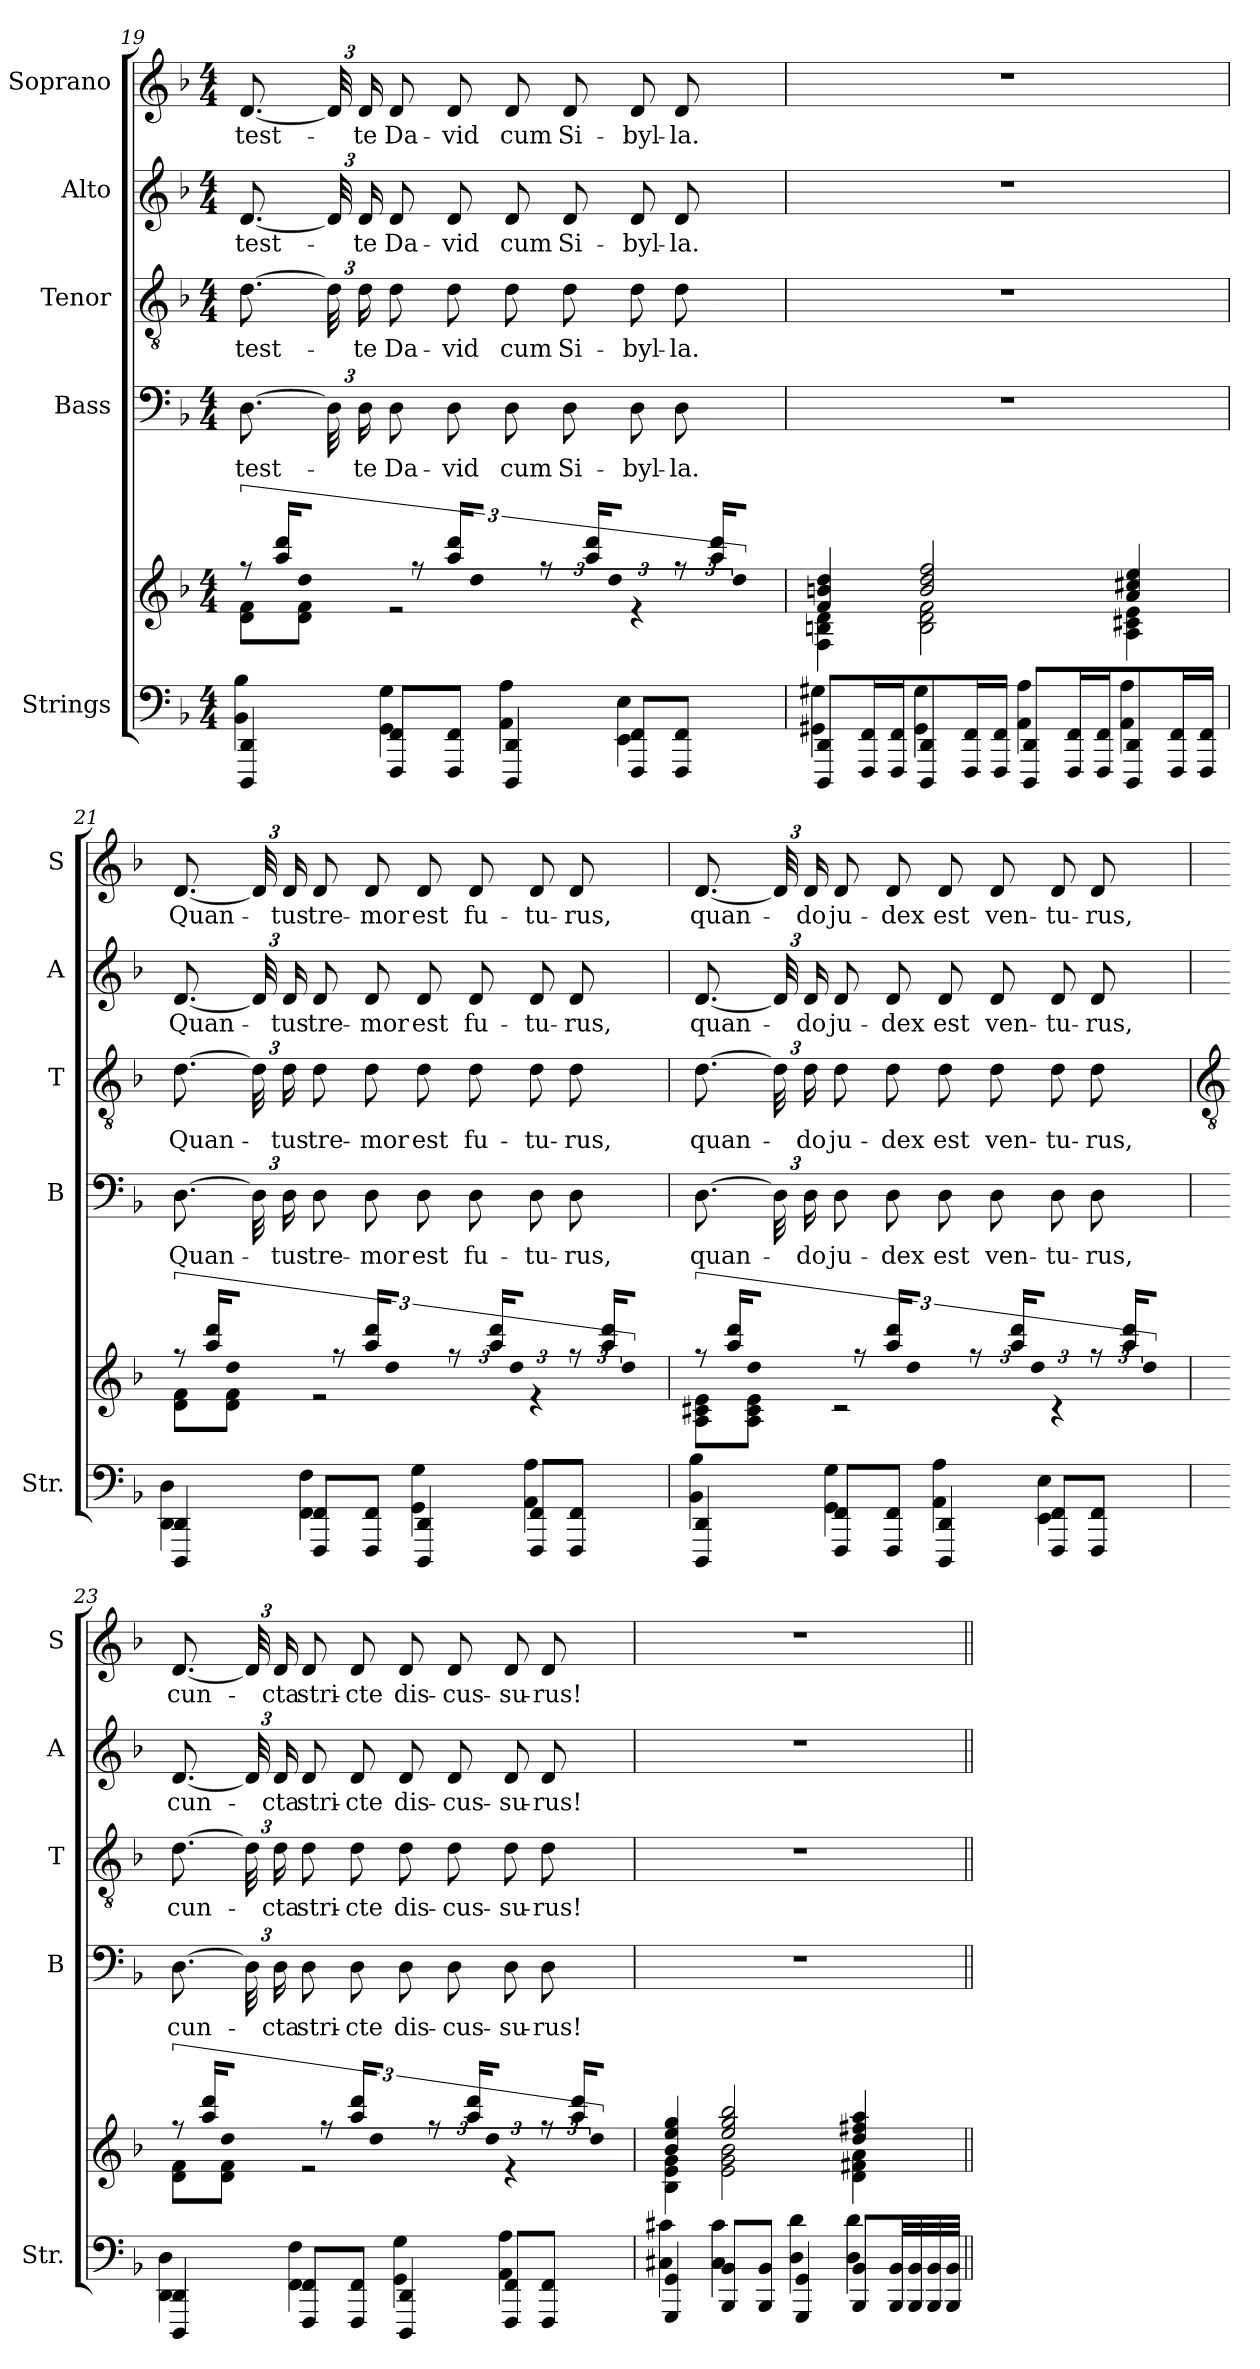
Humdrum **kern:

**kern	**kern	**kern	**text	**kern	**text	**kern	**text	**kern	**text
*part5	*part5	*part4	*part4	*part3	*part3	*part2	*part2	*part1	*part1
*staff6	*staff5	*staff4	*staff4	*staff3	*staff3	*staff2	*staff2	*staff1	*staff1
*I"Strings	*	*I"Bass	*	*I"Tenor	*	*I"Alto	*	*I"Soprano	*
*I'Str.	*	*I'B	*	*I'T	*	*I'A	*	*I'S	*
*clefF4	*clefG2	*clefF4	*	*clefGv2	*	*clefG2	*	*clefG2	*
*k[b-]	*k[b-]	*k[b-]	*	*k[b-]	*	*k[b-]	*	*k[b-]	*
*F:	*F:	*F:	*	*F:	*	*F:	*	*F:	*
*M4/4	*M4/4	*M4/4	*	*M4/4	*	*M4/4	*	*M4/4	*
=19	=19	=19	=19	=19	=19	=19	=19	=19	=19
*^	*^	*	*	*	*	*	*	*	*
!	!	!	!	!	!LO:LY:b	!	!LO:LY:b	!	!LO:LY:b	!	!LO:LY:b
4DDD/ 4DD/	4BB-\ 4B-\	12r	8d\ 8f\L	[8.D\L	test-	[8.d\L	test-	[8.d/L	test-	[8.d/L	test-
.	.	24aa/ 24ddd/KL	.	.	.	.	.	.	.	.	.
.	.	8dd/J	8d\ 8f\J	.	.	.	.	.	.	.	.
.	.	.	.	48D\LL]	.	48d\LL]	.	48d/LL]	.	48d/LL]	.
!	!	!	!	!	!LO:LY:b	!	!LO:LY:b	!	!LO:LY:b	!	!LO:LY:b
.	.	.	.	24D\JJ	-te	24d\JJ	-te	24d/JJ	-te	24d/JJ	-te
!	!	!	!	!	!LO:LY:b	!	!LO:LY:b	!	!LO:LY:b	!	!LO:LY:b
8FFF/ 8FF/L	4GG\ 4G\	12r	2r	8D\L	Da-	8d\L	Da-	8d/L	Da-	8d/L	Da-
.	.	24aa/ 24ddd/KL	.	.	.	.	.	.	.	.	.
!	!	!	!	!	!LO:LY:b	!	!LO:LY:b	!	!LO:LY:b	!	!LO:LY:b
8FFF/ 8FF/J	.	8dd/J	.	8D\J	-vid	8d\J	-vid	8d/J	-vid	8d/J	-vid
!	!	!	!	!	!LO:LY:b	!	!LO:LY:b	!	!LO:LY:b	!	!LO:LY:b
4DDD/ 4DD/	4AA\ 4A\	12r	.	8D\L	cum	8d\L	cum	8d/L	cum	8d/L	cum
.	.	24aa/ 24ddd/KL	.	.	.	.	.	.	.	.	.
!	!	!	!	!	!LO:LY:b	!	!LO:LY:b	!	!LO:LY:b	!	!LO:LY:b
.	.	8dd/J	.	8D\	Si-	8d\	Si-	8d/	Si-	8d/	Si-
!	!	!	!	!	!LO:LY:b	!	!LO:LY:b	!	!LO:LY:b	!	!LO:LY:b
8FFF/ 8FF/L	4EE\ 4E\	12r	4r	8D\	-byl-	8d\	-byl-	8d/	-byl-	8d/	-byl-
.	.	24aa/ 24ddd/KL	.	.	.	.	.	.	.	.	.
!	!	!	!	!	!LO:LY:b	!	!LO:LY:b	!	!LO:LY:b	!	!LO:LY:b
8FFF/ 8FF/J	.	8dd/J	.	8D\J	-la.	8d\J	-la.	8d/J	-la.	8d/J	-la.
!!LO:PB:g=z
=20	=20	=20	=20	=20	=20	=20	=20	=20	=20	=20	=20
8DDD/ 8DD/L	4GG#X\ 4G#X\	4f/ 4bn/ 4dd/	4F\ 4Bn\ 4d\	1r	.	1r	.	1r	.	1r	.
16FFF/ 16FF/L	.	.	.	.	.	.	.	.	.	.	.
16FFF/ 16FF/J	.	.	.	.	.	.	.	.	.	.	.
8DDD/ 8DD/	4GG#\ 4G#\	2b/ 2dd/ 2ff/	2B\ 2d\ 2f\	.	.	.	.	.	.	.	.
16FFF/ 16FF/L	.	.	.	.	.	.	.	.	.	.	.
16FFF/ 16FF/JJ	.	.	.	.	.	.	.	.	.	.	.
8DDD/ 8DD/L	4AA\ 4A\	.	.	.	.	.	.	.	.	.	.
16FFF/ 16FF/L	.	.	.	.	.	.	.	.	.	.	.
16FFF/ 16FF/J	.	.	.	.	.	.	.	.	.	.	.
8DDD/ 8DD/	4AA\ 4A\	4a/ 4cc#X/ 4ee/	4A\ 4c#X\ 4e\	.	.	.	.	.	.	.	.
16FFF/ 16FF/L	.	.	.	.	.	.	.	.	.	.	.
16FFF/ 16FF/JJ	.	.	.	.	.	.	.	.	.	.	.
=21	=21	=21	=21	=21	=21	=21	=21	=21	=21	=21	=21
!	!	!	!	!	!LO:LY:b	!	!LO:LY:b	!	!LO:LY:b	!	!LO:LY:b
4DDD/ 4DD/	4DD\ 4D\	12r	8d\ 8f\L	[8.D\L	Quan-	[8.d\L	Quan-	[8.d/L	Quan-	[8.d/L	Quan-
.	.	24aa/ 24ddd/KL	.	.	.	.	.	.	.	.	.
.	.	8dd/J	8d\ 8f\J	.	.	.	.	.	.	.	.
.	.	.	.	48D\LL]	.	48d\LL]	.	48d/LL]	.	48d/LL]	.
!	!	!	!	!	!LO:LY:b	!	!LO:LY:b	!	!LO:LY:b	!	!LO:LY:b
.	.	.	.	24D\JJ	-tus	24d\JJ	-tus	24d/JJ	-tus	24d/JJ	-tus
!	!	!	!	!	!LO:LY:b	!	!LO:LY:b	!	!LO:LY:b	!	!LO:LY:b
8FFF/ 8FF/L	4FF\ 4F\	12r	2r	8D\L	tre-	8d\L	tre-	8d/L	tre-	8d/L	tre-
.	.	24aa/ 24ddd/KL	.	.	.	.	.	.	.	.	.
!	!	!	!	!	!LO:LY:b	!	!LO:LY:b	!	!LO:LY:b	!	!LO:LY:b
8FFF/ 8FF/J	.	8dd/J	.	8D\J	-mor	8d\J	-mor	8d/J	-mor	8d/J	-mor
!	!	!	!	!	!LO:LY:b	!	!LO:LY:b	!	!LO:LY:b	!	!LO:LY:b
4DDD/ 4DD/	4GG\ 4G\	12r	.	8D\L	est	8d\L	est	8d/L	est	8d/L	est
.	.	24aa/ 24ddd/KL	.	.	.	.	.	.	.	.	.
!	!	!	!	!	!LO:LY:b	!	!LO:LY:b	!	!LO:LY:b	!	!LO:LY:b
.	.	8dd/J	.	8D\	fu-	8d\	fu-	8d/	fu-	8d/	fu-
!	!	!	!	!	!LO:LY:b	!	!LO:LY:b	!	!LO:LY:b	!	!LO:LY:b
8FFF/ 8FF/L	4AA\ 4A\	12r	4r	8D\	-tu-	8d\	-tu-	8d/	-tu-	8d/	-tu-
.	.	24aa/ 24ddd/KL	.	.	.	.	.	.	.	.	.
!	!	!	!	!	!LO:LY:b	!	!LO:LY:b	!	!LO:LY:b	!	!LO:LY:b
8FFF/ 8FF/J	.	8dd/J	.	8D\J	-rus,	8d\J	-rus,	8d/J	-rus,	8d/J	-rus,
!!LO:PB:g=z
=22	=22	=22	=22	=22	=22	=22	=22	=22	=22	=22	=22
!	!	!	!	!	!LO:LY:b	!	!LO:LY:b	!	!LO:LY:b	!	!LO:LY:b
4DDD/ 4DD/	4BB-\ 4B-\	12r	8A\ 8c#X\ 8e\L	[8.D\L	quan-	[8.d\L	quan-	[8.d/L	quan-	[8.d/L	quan-
.	.	24aa/ 24ddd/KL	.	.	.	.	.	.	.	.	.
.	.	8dd/J	8A\ 8c#\ 8e\J	.	.	.	.	.	.	.	.
.	.	.	.	48D\LL]	.	48d\LL]	.	48d/LL]	.	48d/LL]	.
!	!	!	!	!	!LO:LY:b	!	!LO:LY:b	!	!LO:LY:b	!	!LO:LY:b
.	.	.	.	24D\JJ	-do	24d\JJ	-do	24d/JJ	-do	24d/JJ	-do
!	!	!	!	!	!LO:LY:b	!	!LO:LY:b	!	!LO:LY:b	!	!LO:LY:b
8FFF/ 8FF/L	4GG\ 4G\	12r	2r	8D\L	ju-	8d\L	ju-	8d/L	ju-	8d/L	ju-
.	.	24aa/ 24ddd/KL	.	.	.	.	.	.	.	.	.
!	!	!	!	!	!LO:LY:b	!	!LO:LY:b	!	!LO:LY:b	!	!LO:LY:b
8FFF/ 8FF/J	.	8dd/J	.	8D\J	-dex	8d\J	-dex	8d/J	-dex	8d/J	-dex
!	!	!	!	!	!LO:LY:b	!	!LO:LY:b	!	!LO:LY:b	!	!LO:LY:b
4DDD/ 4DD/	4AA\ 4A\	12r	.	8D\L	est	8d\L	est	8d/L	est	8d/L	est
.	.	24aa/ 24ddd/KL	.	.	.	.	.	.	.	.	.
!	!	!	!	!	!LO:LY:b	!	!LO:LY:b	!	!LO:LY:b	!	!LO:LY:b
.	.	8dd/J	.	8D\	ven-	8d\	ven-	8d/	ven-	8d/	ven-
!	!	!	!	!	!LO:LY:b	!	!LO:LY:b	!	!LO:LY:b	!	!LO:LY:b
8FFF/ 8FF/L	4EE\ 4E\	12r	4r	8D\	-tu-	8d\	-tu-	8d/	-tu-	8d/	-tu-
.	.	24aa/ 24ddd/KL	.	.	.	.	.	.	.	.	.
!	!	!	!	!	!LO:LY:b	!	!LO:LY:b	!	!LO:LY:b	!	!LO:LY:b
8FFF/ 8FF/J	.	8dd/J	.	8D\J	-rus,	8d\J	-rus,	8d/J	-rus,	8d/J	-rus,
=23	=23	=23	=23	=23	=23	=23	=23	=23	=23	=23	=23
*	*	*	*	*	*	*clefGv2	*	*	*	*	*
!	!	!	!	!	!LO:LY:b	!	!LO:LY:b	!	!LO:LY:b	!	!LO:LY:b
4DDD/ 4DD/	4DD\ 4D\	12r	8d\ 8f\L	[8.D\L	cun-	[8.d\L	cun-	[8.d/L	cun-	[8.d/L	cun-
.	.	24aa/ 24ddd/KL	.	.	.	.	.	.	.	.	.
.	.	8dd/J	8d\ 8f\J	.	.	.	.	.	.	.	.
.	.	.	.	48D\LL]	.	48d\LL]	.	48d/LL]	.	48d/LL]	.
!	!	!	!	!	!LO:LY:b	!	!LO:LY:b	!	!LO:LY:b	!	!LO:LY:b
.	.	.	.	24D\JJ	-cta	24d\JJ	-cta	24d/JJ	-cta	24d/JJ	-cta
!	!	!	!	!	!LO:LY:b	!	!LO:LY:b	!	!LO:LY:b	!	!LO:LY:b
8FFF/ 8FF/L	4FF\ 4F\	12r	2r	8D\L	stri-	8d\L	stri-	8d/L	stri-	8d/L	stri-
.	.	24aa/ 24ddd/KL	.	.	.	.	.	.	.	.	.
!	!	!	!	!	!LO:LY:b	!	!LO:LY:b	!	!LO:LY:b	!	!LO:LY:b
8FFF/ 8FF/J	.	8dd/J	.	8D\J	-cte	8d\J	-cte	8d/J	-cte	8d/J	-cte
!	!	!	!	!	!LO:LY:b	!	!LO:LY:b	!	!LO:LY:b	!	!LO:LY:b
4DDD/ 4DD/	4GG\ 4G\	12r	.	8D\L	dis-	8d\L	dis-	8d/L	dis-	8d/L	dis-
.	.	24aa/ 24ddd/KL	.	.	.	.	.	.	.	.	.
!	!	!	!	!	!LO:LY:b	!	!LO:LY:b	!	!LO:LY:b	!	!LO:LY:b
.	.	8dd/J	.	8D\	-cus-	8d\	-cus-	8d/	-cus-	8d/	-cus-
!	!	!	!	!	!LO:LY:b	!	!LO:LY:b	!	!LO:LY:b	!	!LO:LY:b
8FFF/ 8FF/L	4AA\ 4A\	12r	4r	8D\	-su-	8d\	-su-	8d/	-su-	8d/	-su-
.	.	24aa/ 24ddd/KL	.	.	.	.	.	.	.	.	.
!	!	!	!	!	!LO:LY:b	!	!LO:LY:b	!	!LO:LY:b	!	!LO:LY:b
8FFF/ 8FF/J	.	8dd/J	.	8D\J	-rus!	8d\J	-rus!	8d/J	-rus!	8d/J	-rus!
!!LO:PB:g=z
=24	=24	=24	=24	=24	=24	=24	=24	=24	=24	=24	=24
4GGG/ 4GG/	4C#X\ 4c#X\	4b-/ 4ee/ 4gg/	4B-\ 4e\ 4g\	1r	.	1r	.	1r	.	1r	.
8BBB-/ 8BB-/L	4C#\ 4c#\	2ee/ 2gg/ 2bb-/	2e\ 2g\ 2b-\	.	.	.	.	.	.	.	.
8BBB-/ 8BB-/J	.	.	.	.	.	.	.	.	.	.	.
4GGG/ 4GG/	4D\ 4d\	.	.	.	.	.	.	.	.	.	.
8BBB-/ 8BB-/L	4D\ 4d\	4dd/ 4ff#X/ 4aa/	4d\ 4f#X\ 4a\	.	.	.	.	.	.	.	.
32BBB-/ 32BB-/LL	.	.	.	.	.	.	.	.	.	.	.
32BBB-/ 32BB-/	.	.	.	.	.	.	.	.	.	.	.
32BBB-/ 32BB-/	.	.	.	.	.	.	.	.	.	.	.
32BBB-/ 32BB-/JJJ	.	.	.	.	.	.	.	.	.	.	.
*v	*v	*	*	*	*	*	*	*	*	*	*
*	*v	*v	*	*	*	*	*	*	*	*
=||	=||	=||	=||	=||	=||	=||	=||	=||	=||
*-	*-	*-	*-	*-	*-	*-	*-	*-	*-
